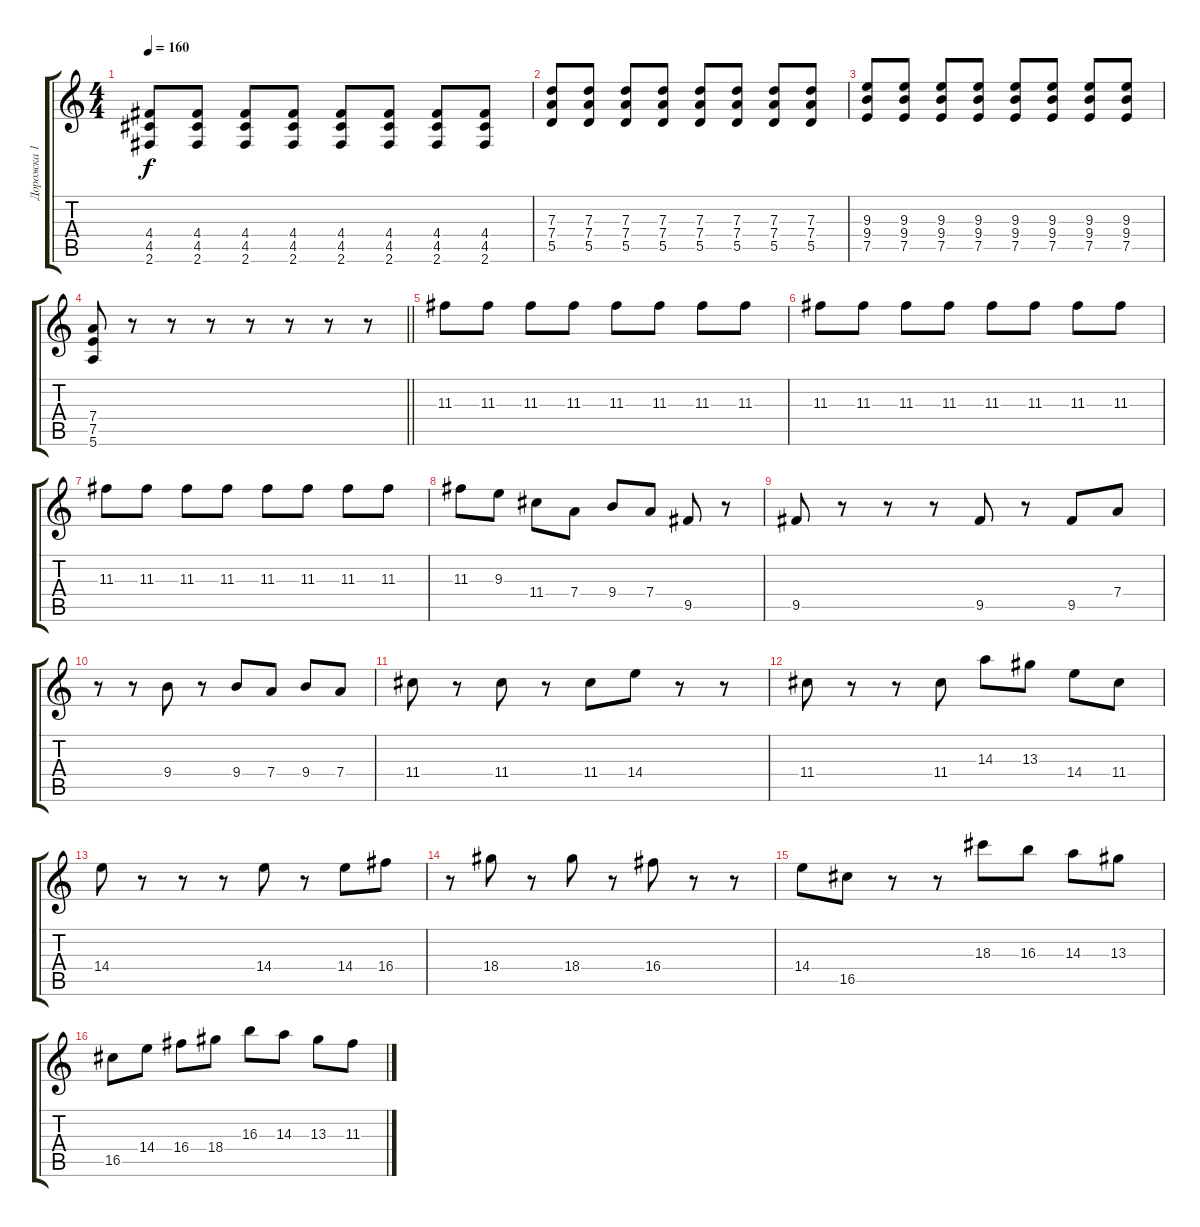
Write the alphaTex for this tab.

\track ("Дорожка 1" "Дорожка 1") {instrument distortionguitar bank 71}
\staff {score tabs}
\tuning (E4 B3 G3 D3 A2 E2) {hide}
\ts (4 4)
\tempo 160
\clef g2
\ks c
(4.4 4.5 2.6).8{dy f} (4.4 4.5 2.6).8 (4.4 4.5 2.6).8 (4.4 4.5 2.6).8 (4.4 4.5 2.6).8 (4.4 4.5 2.6).8 (4.4 4.5 2.6).8 (4.4 4.5 2.6).8 |
(7.3 7.4 5.5).8 (7.3 7.4 5.5).8 (7.3 7.4 5.5).8 (7.3 7.4 5.5).8 (7.3 7.4 5.5).8 (7.3 7.4 5.5).8 (7.3 7.4 5.5).8 (7.3 7.4 5.5).8 |
(9.3 9.4 7.5).8 (9.3 9.4 7.5).8 (9.3 9.4 7.5).8 (9.3 9.4 7.5).8 (9.3 9.4 7.5).8 (9.3 9.4 7.5).8 (9.3 9.4 7.5).8 (9.3 9.4 7.5).8 |
\barLineRight lightlight
(7.4 7.5 5.6).8 r.8 r.8 r.8 r.8 r.8 r.8 r.8 |
11.3.8 11.3.8 11.3.8 11.3.8 11.3.8 11.3.8 11.3.8 11.3.8 |
11.3.8 11.3.8 11.3.8 11.3.8 11.3.8 11.3.8 11.3.8 11.3.8 |
11.3.8 11.3.8 11.3.8 11.3.8 11.3.8 11.3.8 11.3.8 11.3.8 |
11.3.8 9.3.8 11.4.8 7.4.8 9.4.8 7.4.8 9.5.8 r.8 |
9.5.8 r.8 r.8 r.8 9.5.8 r.8 9.5.8 7.4.8 |
r.8 r.8 9.4.8 r.8 9.4.8 7.4.8 9.4.8 7.4.8 |
11.4.8 r.8 11.4.8 r.8 11.4.8 14.4.8 r.8 r.8 |
11.4.8 r.8 r.8 11.4.8 14.3.8 13.3.8 14.4.8 11.4.8 |
14.4.8 r.8 r.8 r.8 14.4.8 r.8 14.4.8 16.4.8 |
r.8 18.4.8 r.8 18.4.8 r.8 16.4.8 r.8 r.8 |
14.4.8 16.5.8 r.8 r.8 18.3.8 16.3.8 14.3.8 13.3.8 |
16.5.8 14.4.8 16.4.8 18.4.8 16.3.8 14.3.8 13.3.8 11.3.8
